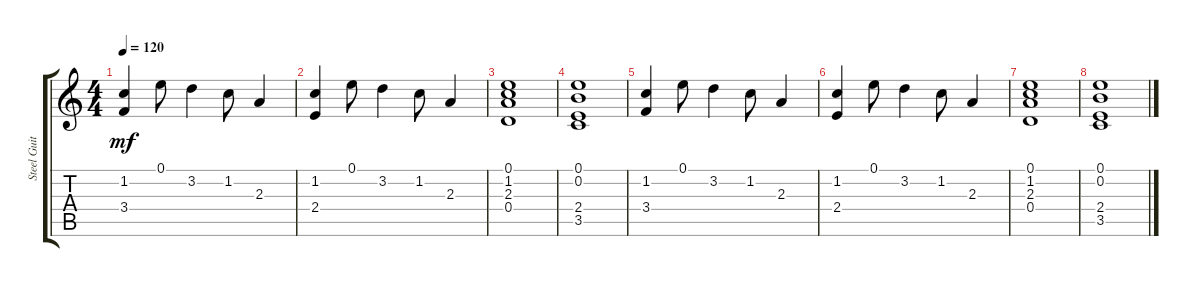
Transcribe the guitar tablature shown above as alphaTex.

\track ("Steel Guitar" "Steel Guit") {instrument acousticguitarsteel}
\staff {score tabs}
\tuning (E4 B3 G3 D3 A2 E2) {hide}
\ts (4 4)
\tempo 120
\clef g2
\ks c
(1.2 3.4).4{dy mf instrument acousticguitarsteel} 0.1.8 3.2.4 1.2.8 2.3.4 |
(1.2 2.4).4 0.1.8 3.2.4 1.2.8 2.3.4 |
(0.1 1.2 2.3 0.4).1 |
(0.1 0.2 2.4 3.5).1 |
(1.2 3.4).4 0.1.8 3.2.4 1.2.8 2.3.4 |
(1.2 2.4).4 0.1.8 3.2.4 1.2.8 2.3.4 |
(0.1 1.2 2.3 0.4).1 |
(0.1 0.2 2.4 3.5).1
